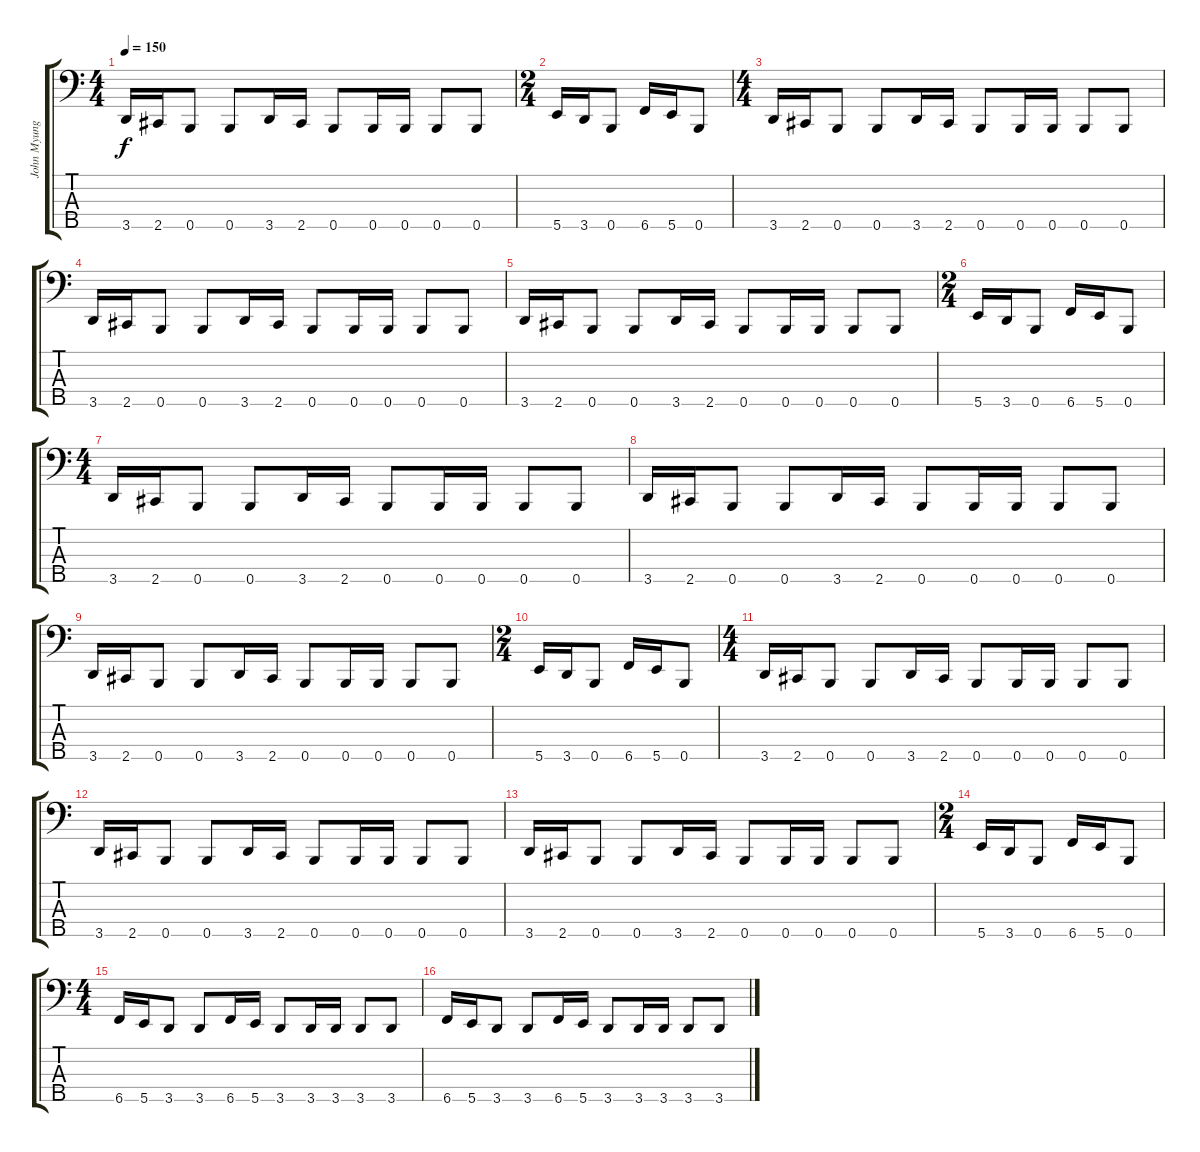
\track ("John Myung" "John Myung") {instrument electricbassfinger}
\staff {score tabs}
\tuning (G2 D2 A1 E1 B0) {hide}
\ts (4 4)
\tempo 150
\clef f4
\ks c
3.5.16{dy f} 2.5.16 0.5.8 0.5.8 3.5.16 2.5.16 0.5.8 0.5.16 0.5.16 0.5.8 0.5.8 |
\ts (2 4)
5.5.16 3.5.16 0.5.8 6.5.16 5.5.16 0.5.8 |
\ts (4 4)
3.5.16 2.5.16 0.5.8 0.5.8 3.5.16 2.5.16 0.5.8 0.5.16 0.5.16 0.5.8 0.5.8 |
3.5.16 2.5.16 0.5.8 0.5.8 3.5.16 2.5.16 0.5.8 0.5.16 0.5.16 0.5.8 0.5.8 |
3.5.16 2.5.16 0.5.8 0.5.8 3.5.16 2.5.16 0.5.8 0.5.16 0.5.16 0.5.8 0.5.8 |
\ts (2 4)
5.5.16 3.5.16 0.5.8 6.5.16 5.5.16 0.5.8 |
\ts (4 4)
3.5.16 2.5.16 0.5.8 0.5.8 3.5.16 2.5.16 0.5.8 0.5.16 0.5.16 0.5.8 0.5.8 |
3.5.16 2.5.16 0.5.8 0.5.8 3.5.16 2.5.16 0.5.8 0.5.16 0.5.16 0.5.8 0.5.8 |
3.5.16 2.5.16 0.5.8 0.5.8 3.5.16 2.5.16 0.5.8 0.5.16 0.5.16 0.5.8 0.5.8 |
\ts (2 4)
5.5.16 3.5.16 0.5.8 6.5.16 5.5.16 0.5.8 |
\ts (4 4)
3.5.16 2.5.16 0.5.8 0.5.8 3.5.16 2.5.16 0.5.8 0.5.16 0.5.16 0.5.8 0.5.8 |
3.5.16 2.5.16 0.5.8 0.5.8 3.5.16 2.5.16 0.5.8 0.5.16 0.5.16 0.5.8 0.5.8 |
3.5.16 2.5.16 0.5.8 0.5.8 3.5.16 2.5.16 0.5.8 0.5.16 0.5.16 0.5.8 0.5.8 |
\ts (2 4)
5.5.16 3.5.16 0.5.8 6.5.16 5.5.16 0.5.8 |
\ts (4 4)
6.5.16 5.5.16 3.5.8 3.5.8 6.5.16 5.5.16 3.5.8 3.5.16 3.5.16 3.5.8 3.5.8 |
6.5.16 5.5.16 3.5.8 3.5.8 6.5.16 5.5.16 3.5.8 3.5.16 3.5.16 3.5.8 3.5.8
